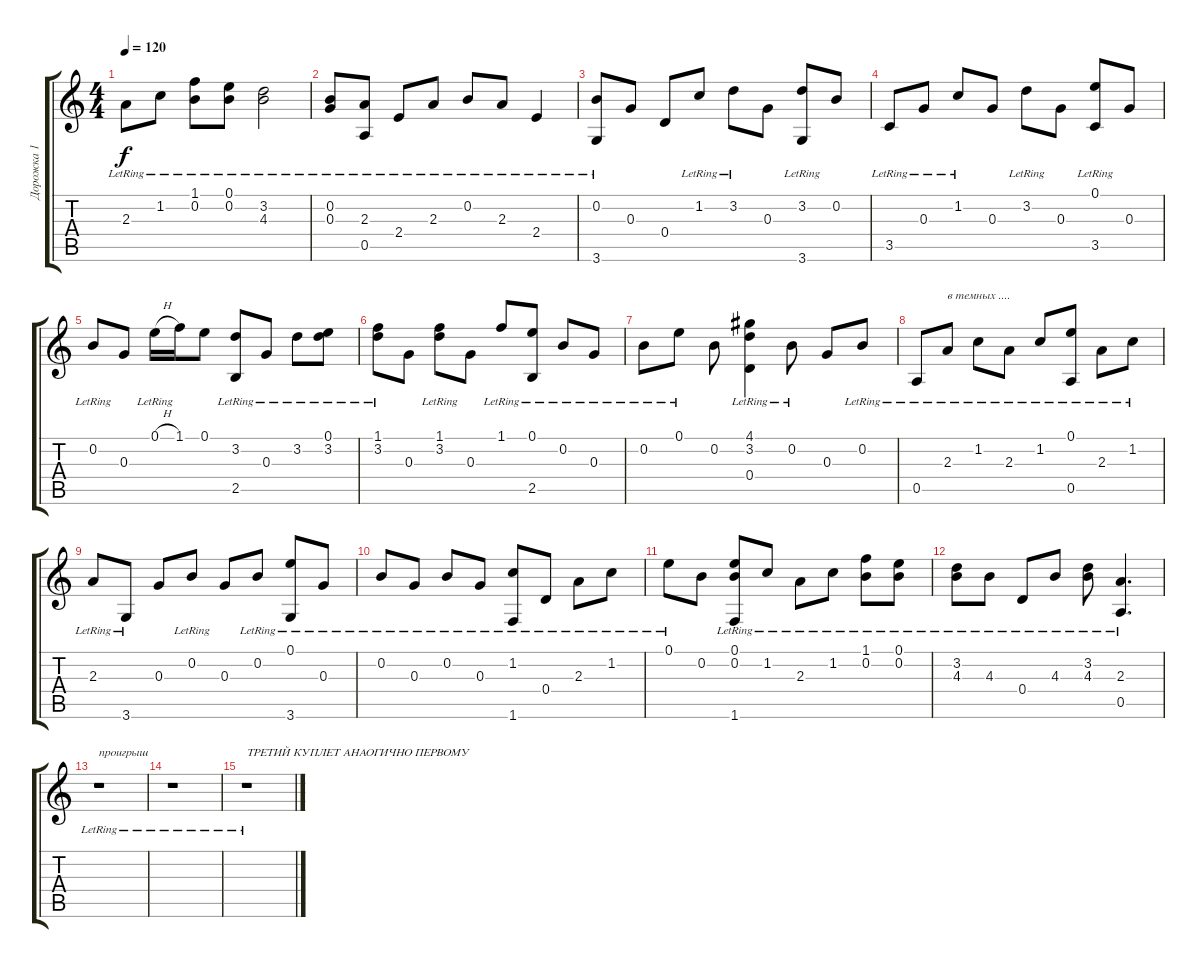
\track ("Дорожка 1" "Дорожка 1") {instrument acousticguitarsteel}
\staff {score tabs}
\tuning (E4 B3 G3 D3 A2 E2) {hide}
\ts (4 4)
\tempo 120
\clef g2
\ks c
2.3{lr}.8{dy f} 1.2{lr}.8 (1.1{lr} 0.2{lr}).8 (0.1{lr} 0.2{lr}).8 (3.2{lr} 4.3{lr}).2 |
(0.2{lr} 0.3{lr}).8 (2.3{lr} 0.5{lr}).8 2.4{lr}.8 2.3{lr}.8 0.2{lr}.8 2.3{lr}.8 2.4{lr}.4 |
(0.2{lr} 3.6{lr}).8 0.3.8 0.4.8 1.2{lr}.8 3.2{lr}.8 0.3.8 (3.2{lr} 3.6).8 0.2.8 |
3.5{lr}.8 0.3{lr}.8 1.2{lr}.8 0.3.8 3.2{lr}.8 0.3.8 (0.1{lr} 3.5{lr}).8 0.3.8 |
0.2{lr}.8 0.3.8 0.1{h lr}.16 1.1.16 0.1.8 (3.2{lr} 2.5{lr}).8 0.3{lr}.8 3.2{lr}.8 (0.1{lr} 3.2{lr}).8 |
(1.1 3.2{lr}).8 0.3.8 (1.1{lr} 3.2).8 0.3.8 1.1{lr}.8 (0.1{lr} 2.5{lr}).8 0.2{lr}.8 0.3{lr}.8 |
0.2{lr}.8 0.1{lr}.8 0.2.8 (4.1{lr} 3.2{lr} 0.4{lr}).4 0.2{lr}.8 0.3.8 0.2{lr}.8 |
0.5{lr}.8 2.3{lr}.8{txt "в темных ...."} 1.2{lr}.8 2.3{lr}.8 1.2{lr}.8 (0.1{lr} 0.5{lr}).8 2.3{lr}.8 1.2{lr}.8 |
2.3{lr}.8 3.6{lr}.8 0.3.8 0.2{lr}.8 0.3.8 0.2{lr}.8 (0.1{lr} 3.6{lr}).8 0.3{lr}.8 |
0.2{lr}.8 0.3{lr}.8 0.2{lr}.8 0.3{lr}.8 (1.2{lr} 1.6{lr}).8 0.4{lr}.8 2.3{lr}.8 1.2{lr}.8 |
0.1{lr}.8 0.2.8 (0.1{lr} 0.2 1.6{lr}).8 1.2{lr}.8 2.3{lr}.8 1.2{lr}.8 (1.1{lr} 0.2{lr}).8 (0.1{lr} 0.2{lr}).8 |
(3.2{lr} 4.3{lr}).8 4.3{lr}.8 0.4{lr}.8 4.3{lr}.8 (3.2{lr} 4.3{lr}).8 (2.3 0.5{lr}).4{d} |
r.1{txt "проигрыш"} |
r.1 |
r.1{txt "ТРЕТИЙ КУПЛЕТ АНАОГИЧНО ПЕРВОМУ"}
